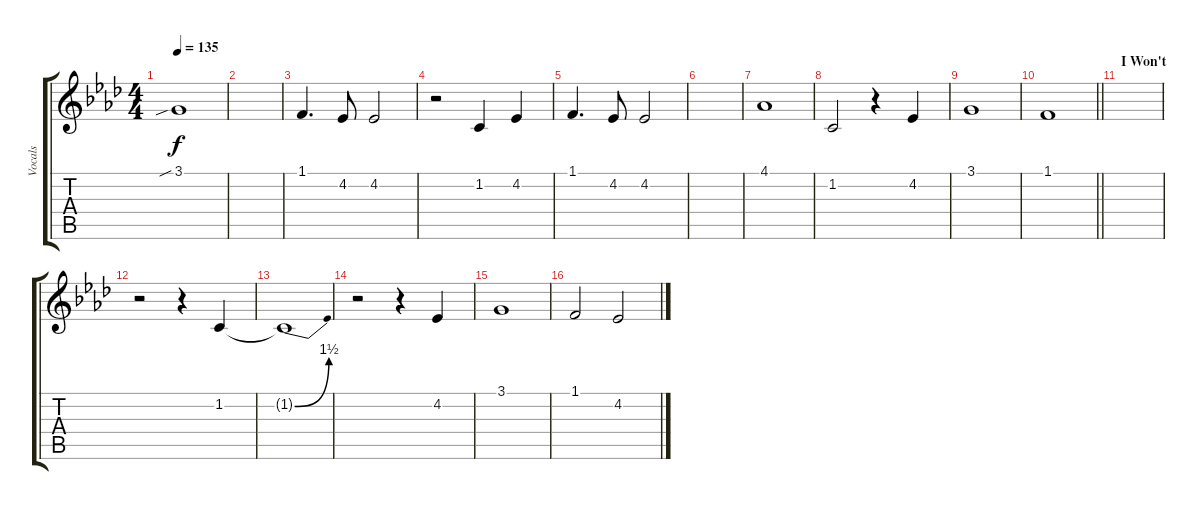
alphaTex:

\track ("Vocals" "Vocals") {instrument altosax}
\staff {score tabs}
\tuning (E4 B3 G3 D3 A2 E2) {hide}
\ts (4 4)
\tempo 135
\clef g2
\ks ab
3.1{sib}.1{dy f} |
|
1.1.4{d} 4.2.8 4.2.2 |
r.2 1.2.4 4.2.4 |
1.1.4{d} 4.2.8 4.2.2 |
|
4.1.1 |
1.2.2 r.4 4.2.4 |
3.1.1 |
\barLineRight lightlight
1.1.1 |
\section ("" "I Won't")
|
r.2 r.4 1.2.4 |
1.2{be (bend 0 0 60 6) t}.1 |
r.2 r.4 4.2.4 |
3.1.1 |
1.1.2 4.2.2
